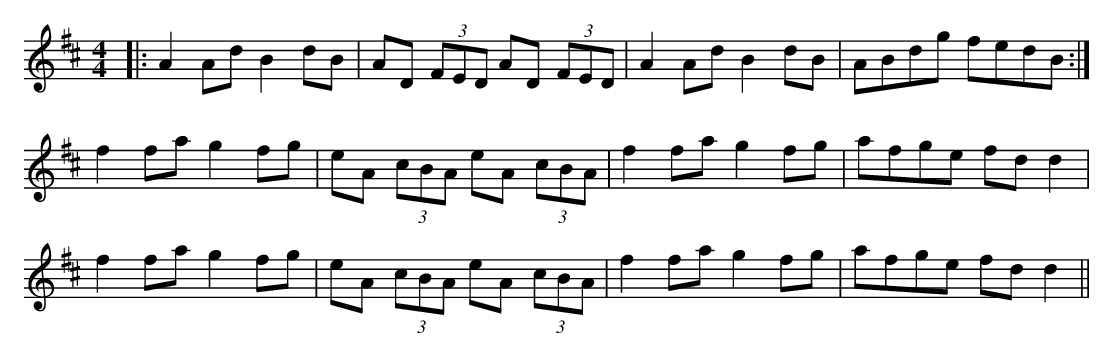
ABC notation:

X:1
M:4/4
K:D
|:A2 Ad B2dB|AD (3FED AD (3FED|A2 Ad B2dB|ABdg fedB:|
f2fa g2fg|eA (3cBA eA (3cBA|f2fa g2fg|afge fdd2|
f2fa g2fg|eA (3cBA eA (3cBA|f2fa g2fg|afge fdd2||
